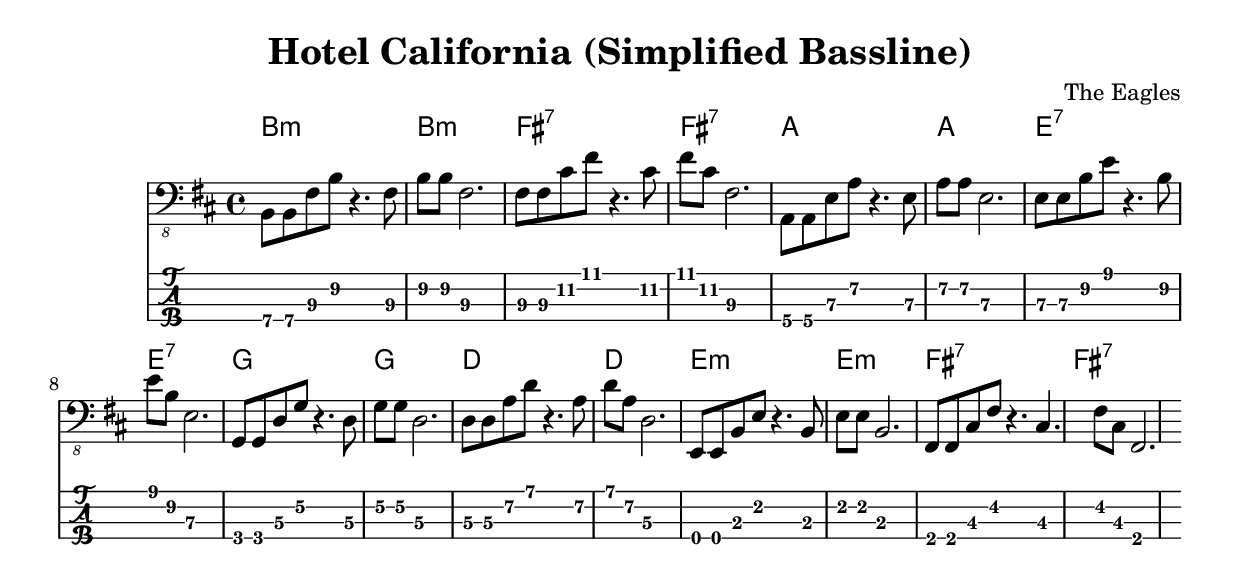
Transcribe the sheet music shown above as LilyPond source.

\version "2.22.0"

notes =  {
  \key b \minor

  b,,8 \4 b \4 fis' \3 b \2 r4. fis8 \3
  b8 \2 b \2 fis2. \3
  fis8 \3 fis \3 cis' \2 fis \1 r4. cis8 \2
  fis \1 cis \2 fis,2. \3

  a,8 \4 a \4 e' \3 a \2 r4. e8 \3
  a8 \2 a \2 e2. \3
  e8 \3 e \3 b' \2 e \1 r4. b8 \2
  e \1 b \2 e,2. \3

  g,8 \4 g \4 d' \3 g \2 r4. d8 \3
  g8 \2 g \2 d2. \3
  d8 \3 d \3 a' \2 d \1 r4. a8 \2
  d \1 a \2 d,2. \3

  e,8 \4 e \4 b' \3 e r4. b8 \3
  e8 \2 e \2 b2. \3
  fis8 \4 fis \4 cis' \3 fis r4. cis \3
  fis8 cis fis,2. \4
}

\header {
  title = "Hotel California (Simplified Bassline)"
  composer = "The Eagles"
}

\score {
  <<
    \chords {
      b1:m b:m fis:7 fis:7 a a e:7 e:7
      g g d d e:m e:m fis:7 fis:7
    }
    \new Staff \with {
      \omit StringNumber
    } \relative { \clef "bass_8" \notes }
    \new TabStaff \with {
      stringTunings = #bass-tuning
    } \relative { \notes }
  >>
  \layout{}
  \midi{}
}
